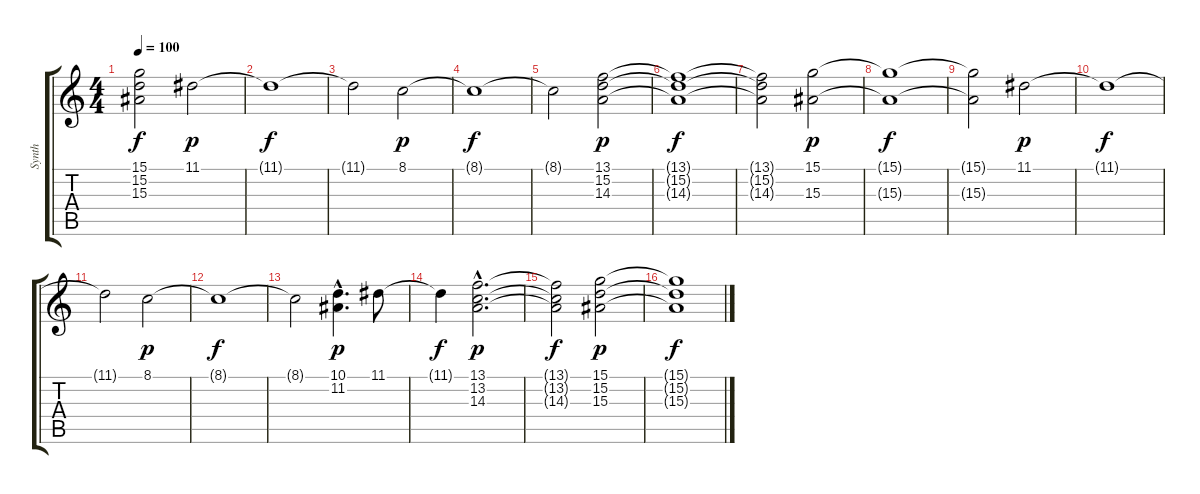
\track ("Synth" "Synth") {instrument synthstrings2}
\staff {score tabs}
\tuning (E4 B3 G3 D3 A2 E2) {hide}
\ts (4 4)
\tempo 100
\clef g2
\ks c
(15.1{t} 15.2{t} 15.3{t}).2{dy f} 11.1.2{dy p} |
11.1{t}.1{dy f} |
11.1{t}.2 8.1.2{dy p} |
8.1{t}.1{dy f} |
8.1{t}.2 (13.1 15.2 14.3).2{dy p} |
(13.1{t} 15.2{t} 14.3{t}).1{dy f} |
(13.1{t} 15.2{t} 14.3{t}).2 (15.1 15.3).2{dy p} |
(15.1{t} 15.3{t}).1{dy f} |
(15.1{t} 15.3{t}).2 11.1.2{dy p} |
11.1{t}.1{dy f} |
11.1{t}.2 8.1.2{dy p} |
8.1{t}.1{dy f} |
8.1{t}.2 (10.1{hac} 11.2{hac}).4{d dy p} 11.1.8 |
11.1{t}.4{dy f} (13.1{hac} 13.2{hac} 14.3{hac}).2{d dy p} |
(13.1{t} 13.2{t} 14.3{t}).2{dy f} (15.1 15.2 15.3).2{dy p} |
(15.1{t} 15.2{t} 15.3{t}).1{dy f}
